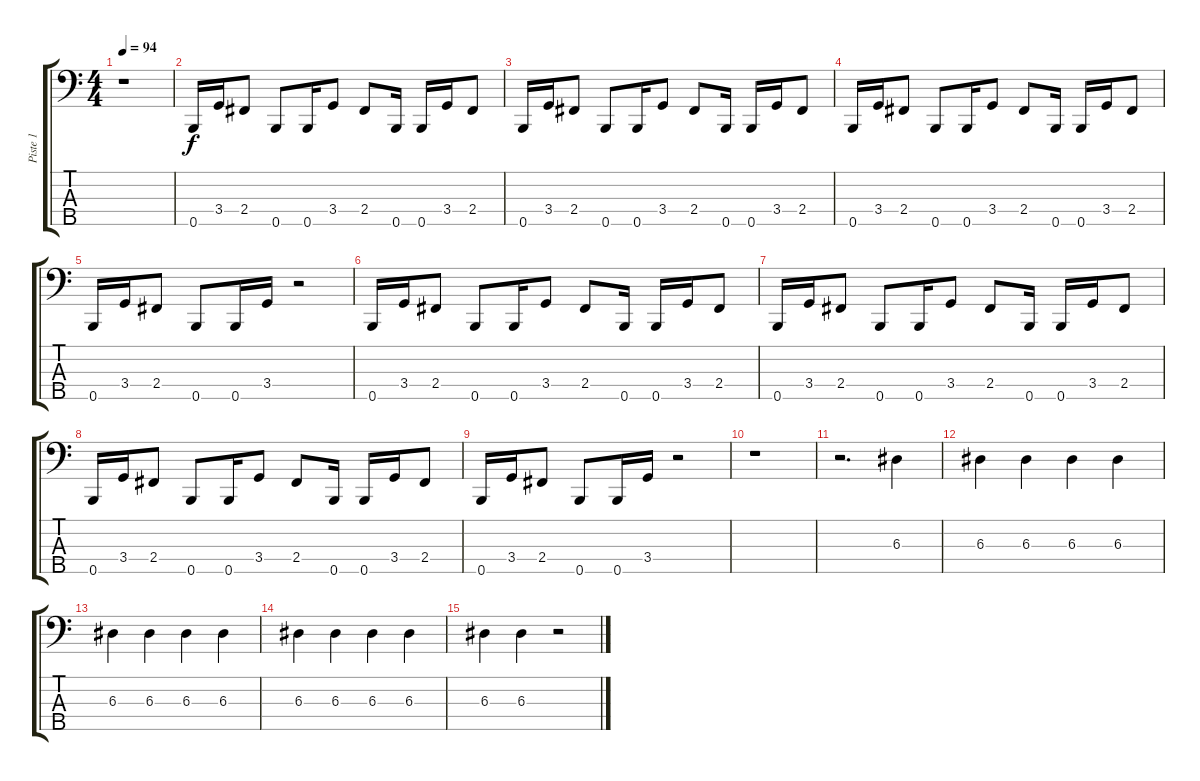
\track ("Piste 1" "Piste 1") {instrument electricbassfinger}
\staff {score tabs}
\tuning (G2 D2 A1 E1 B0) {hide}
\ts (4 4)
\tempo 94
\clef f4
\ks c
r.1{dy f} |
0.5.16 3.4.16 2.4.8 0.5.8 0.5.16 3.4.8 2.4.8 0.5.16 0.5.16 3.4.16 2.4.8 |
0.5.16 3.4.16 2.4.8 0.5.8 0.5.16 3.4.8 2.4.8 0.5.16 0.5.16 3.4.16 2.4.8 |
0.5.16 3.4.16 2.4.8 0.5.8 0.5.16 3.4.8 2.4.8 0.5.16 0.5.16 3.4.16 2.4.8 |
0.5.16 3.4.16 2.4.8 0.5.8 0.5.16 3.4.16 r.2 |
0.5.16 3.4.16 2.4.8 0.5.8 0.5.16 3.4.8 2.4.8 0.5.16 0.5.16 3.4.16 2.4.8 |
0.5.16 3.4.16 2.4.8 0.5.8 0.5.16 3.4.8 2.4.8 0.5.16 0.5.16 3.4.16 2.4.8 |
0.5.16 3.4.16 2.4.8 0.5.8 0.5.16 3.4.8 2.4.8 0.5.16 0.5.16 3.4.16 2.4.8 |
0.5.16 3.4.16 2.4.8 0.5.8 0.5.16 3.4.16 r.2 |
r.1 |
r.2{d} 6.3.4 |
6.3.4 6.3.4 6.3.4 6.3.4 |
6.3.4 6.3.4 6.3.4 6.3.4 |
6.3.4 6.3.4 6.3.4 6.3.4 |
6.3.4 6.3.4 r.2
